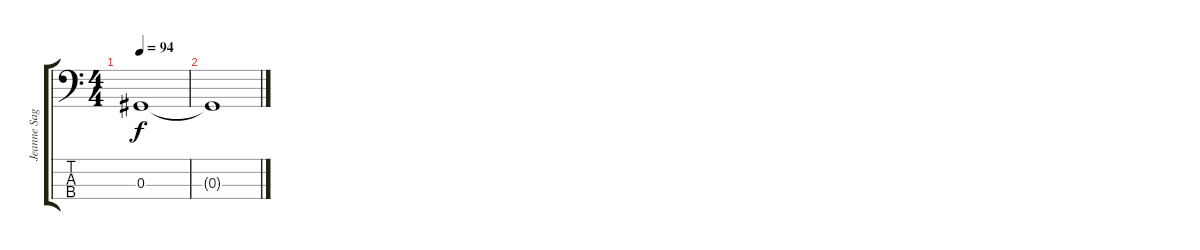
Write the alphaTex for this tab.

\track ("Jeanne Sagan" "Jeanne Sag") {instrument electricbassfinger}
\staff {score tabs}
\tuning (Gb2 Db2 Ab1 Db1) {hide}
\ts (4 4)
\tempo 94
\clef f4
\ks c
0.3{t}.1{dy f} |
0.3{t}.1
